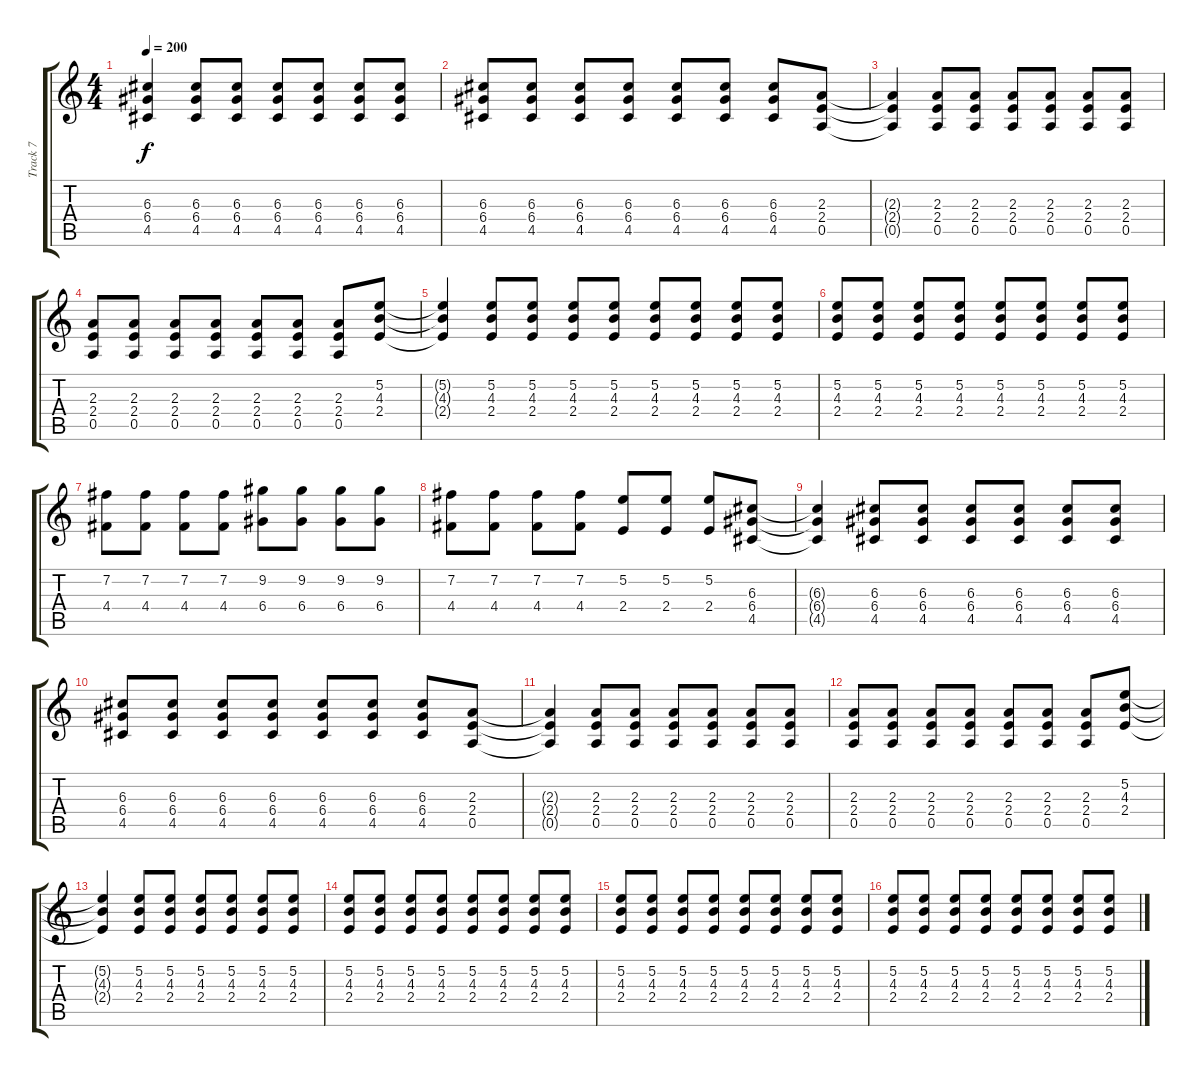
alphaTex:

\track ("Track 7" "Track 7") {instrument overdrivenguitar}
\staff {score tabs}
\tuning (E4 B3 G3 D3 A2 E2) {hide}
\ts (4 4)
\tempo 200
\clef g2
\ks c
(6.3 6.4 4.5).4{dy f} (6.3 6.4 4.5).8 (6.3 6.4 4.5).8 (6.3 6.4 4.5).8 (6.3 6.4 4.5).8 (6.3 6.4 4.5).8 (6.3 6.4 4.5).8 |
(6.3 6.4 4.5).8 (6.3 6.4 4.5).8 (6.3 6.4 4.5).8 (6.3 6.4 4.5).8 (6.3 6.4 4.5).8 (6.3 6.4 4.5).8 (6.3 6.4 4.5).8 (2.3 2.4 0.5).8 |
(2.3{t} 2.4{t} 0.5{t}).4 (2.3 2.4 0.5).8 (2.3 2.4 0.5).8 (2.3 2.4 0.5).8 (2.3 2.4 0.5).8 (2.3 2.4 0.5).8 (2.3 2.4 0.5).8 |
(2.3 2.4 0.5).8 (2.3 2.4 0.5).8 (2.3 2.4 0.5).8 (2.3 2.4 0.5).8 (2.3 2.4 0.5).8 (2.3 2.4 0.5).8 (2.3 2.4 0.5).8 (5.2 4.3 2.4).8 |
(5.2{t} 4.3{t} 2.4{t}).4 (5.2 4.3 2.4).8 (5.2 4.3 2.4).8 (5.2 4.3 2.4).8 (5.2 4.3 2.4).8 (5.2 4.3 2.4).8 (5.2 4.3 2.4).8 (5.2 4.3 2.4).8 (5.2 4.3 2.4).8 |
(5.2 4.3 2.4).8 (5.2 4.3 2.4).8 (5.2 4.3 2.4).8 (5.2 4.3 2.4).8 (5.2 4.3 2.4).8 (5.2 4.3 2.4).8 (5.2 4.3 2.4).8 (5.2 4.3 2.4).8 |
(7.2 4.4).8 (7.2 4.4).8 (7.2 4.4).8 (7.2 4.4).8 (9.2 6.4).8 (9.2 6.4).8 (9.2 6.4).8 (9.2 6.4).8 |
(7.2 4.4).8 (7.2 4.4).8 (7.2 4.4).8 (7.2 4.4).8 (5.2 2.4).8 (5.2 2.4).8 (5.2 2.4).8 (6.3 6.4 4.5).8 |
(6.3{t} 6.4{t} 4.5{t}).4 (6.3 6.4 4.5).8 (6.3 6.4 4.5).8 (6.3 6.4 4.5).8 (6.3 6.4 4.5).8 (6.3 6.4 4.5).8 (6.3 6.4 4.5).8 |
(6.3 6.4 4.5).8 (6.3 6.4 4.5).8 (6.3 6.4 4.5).8 (6.3 6.4 4.5).8 (6.3 6.4 4.5).8 (6.3 6.4 4.5).8 (6.3 6.4 4.5).8 (2.3 2.4 0.5).8 |
(2.3{t} 2.4{t} 0.5{t}).4 (2.3 2.4 0.5).8 (2.3 2.4 0.5).8 (2.3 2.4 0.5).8 (2.3 2.4 0.5).8 (2.3 2.4 0.5).8 (2.3 2.4 0.5).8 |
(2.3 2.4 0.5).8 (2.3 2.4 0.5).8 (2.3 2.4 0.5).8 (2.3 2.4 0.5).8 (2.3 2.4 0.5).8 (2.3 2.4 0.5).8 (2.3 2.4 0.5).8 (5.2 4.3 2.4).8 |
(5.2{t} 4.3{t} 2.4{t}).4 (5.2 4.3 2.4).8 (5.2 4.3 2.4).8 (5.2 4.3 2.4).8 (5.2 4.3 2.4).8 (5.2 4.3 2.4).8 (5.2 4.3 2.4).8 |
(5.2 4.3 2.4).8 (5.2 4.3 2.4).8 (5.2 4.3 2.4).8 (5.2 4.3 2.4).8 (5.2 4.3 2.4).8 (5.2 4.3 2.4).8 (5.2 4.3 2.4).8 (5.2 4.3 2.4).8 |
(5.2 4.3 2.4).8 (5.2 4.3 2.4).8 (5.2 4.3 2.4).8 (5.2 4.3 2.4).8 (5.2 4.3 2.4).8 (5.2 4.3 2.4).8 (5.2 4.3 2.4).8 (5.2 4.3 2.4).8 |
(5.2 4.3 2.4).8 (5.2 4.3 2.4).8 (5.2 4.3 2.4).8 (5.2 4.3 2.4).8 (5.2 4.3 2.4).8 (5.2 4.3 2.4).8 (5.2 4.3 2.4).8 (5.2 4.3 2.4).8
